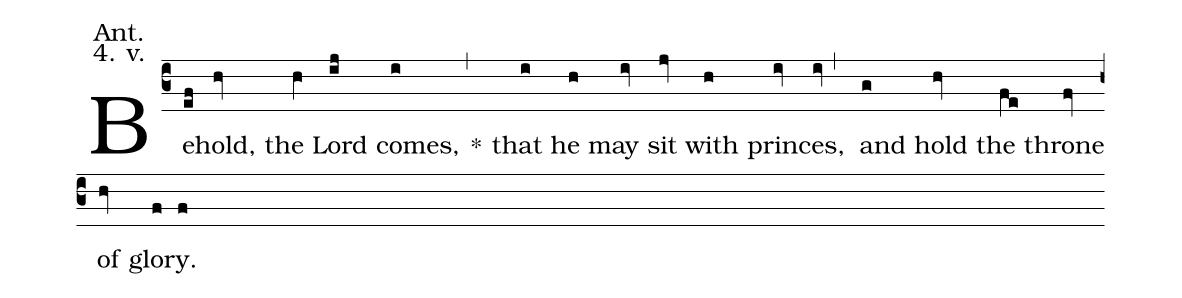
annotation: Ant.;
annotation: 4. v.;
%%
(c3) Be(ef)hold,(hv) the(hV) Lord(ij) comes,(i) <sp>*</sp>(,) that(i) he(h) may(iv) sit(jv) with(h) prin(iv)ces,(iv,) and(g) hold(hv) the(fe) throne(fv) of(hv) glo(f)ry.(f)
